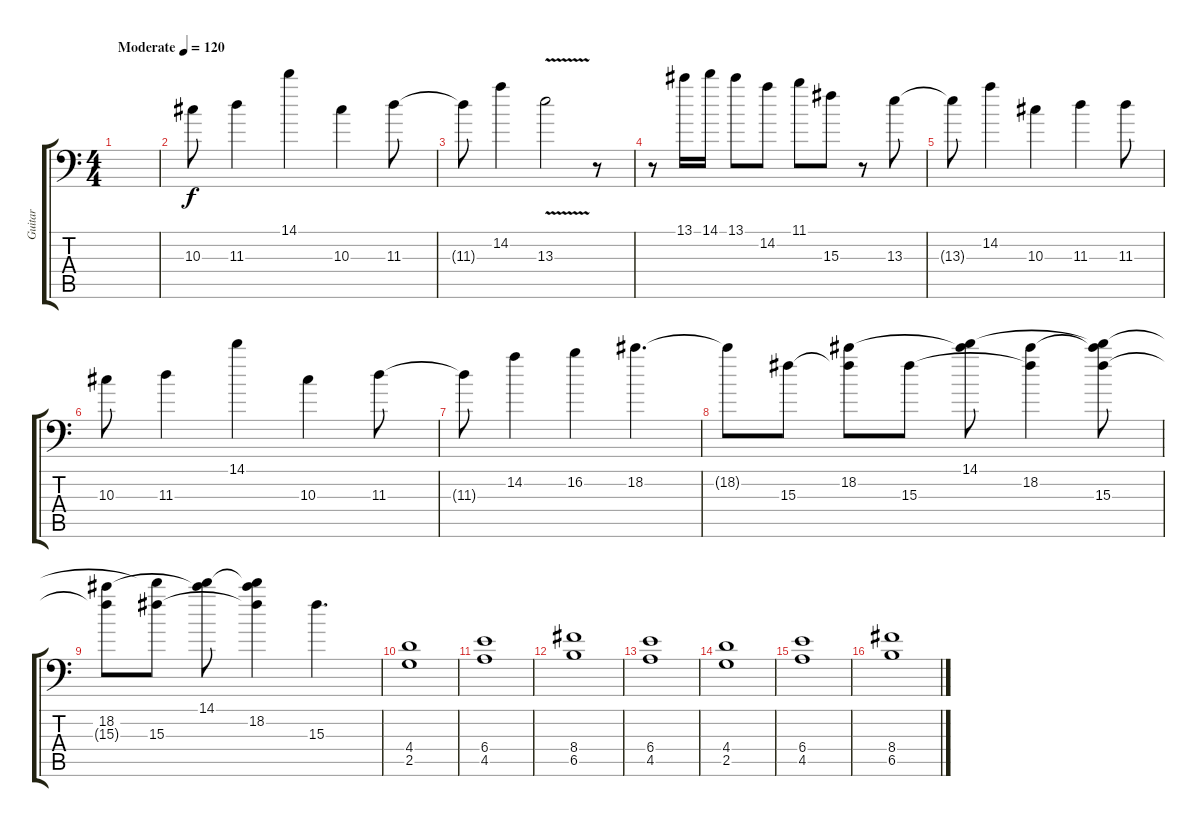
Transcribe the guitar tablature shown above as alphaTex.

\track ("Guitar" "Guitar") {instrument overdrivenguitar}
\staff {score tabs}
\tuning (C4 G3 Eb3 Bb2 F2 Bb1) {hide}
\ts (4 4)
\tempo (120 "Moderate")
\clef f4
\ks c
|
10.3.8 11.3.4 14.1.4 10.3.4 11.3.8 |
11.3{t}.8 14.2.4 13.3{v}.2 r.8 |
r.8 13.1.16 14.1.16 13.1.8 14.2.8 11.1.8 15.3.8 r.8 13.3.8 |
13.3{t}.8 14.2.4 10.3.4 11.3.4 11.3.8 |
10.3.8 11.3.4 14.1.4 10.3.4 11.3.8 |
11.3{t}.8 14.2.4 16.2.4 18.2.4{d} |
18.2{t}.8 15.3.8 (18.2 15.3{t}).8 15.3.8 (14.1 18.2{t}).8 (18.2 15.3{t}).4 (14.1{t} 18.2{t} 15.3).8 |
(18.2 15.3{t}).8 (14.1{t} 15.3).8 (14.1 18.2{t}).8 (14.1{t} 18.2 15.3{t}).4 15.3.4{d} |
(4.4 2.5).1 |
(6.4 4.5).1 |
(8.4 6.5).1 |
(6.4 4.5).1 |
(4.4 2.5).1 |
(6.4 4.5).1 |
(8.4 6.5).1
